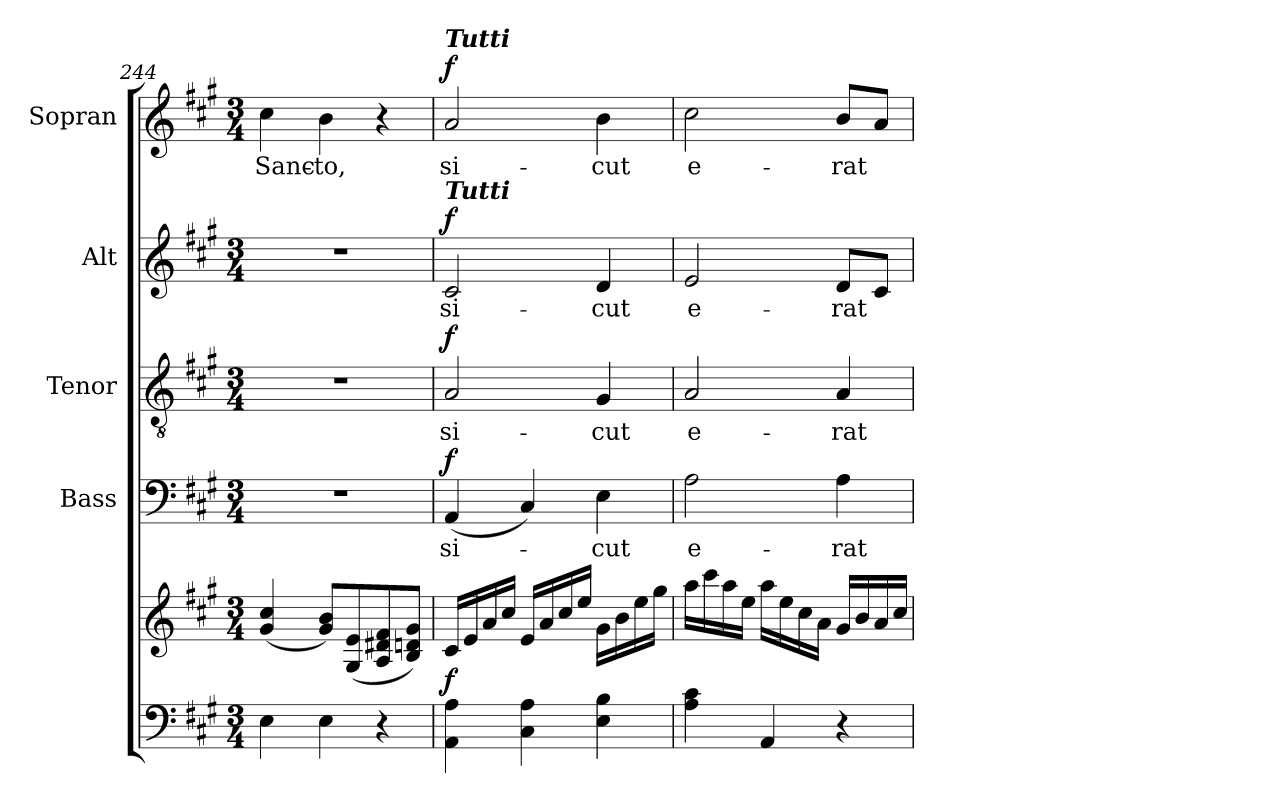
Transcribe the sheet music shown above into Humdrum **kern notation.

**kern	**kern	**dynam	**kern	**text	**dynam	**kern	**text	**dynam	**kern	**text	**dynam	**kern	**text	**dynam
*part5	*part5	*part5	*part4	*part4	*part4	*part3	*part3	*part3	*part2	*part2	*part2	*part1	*part1	*part1
*staff6	*staff5	*staff5/6	*staff4	*staff4	*staff4	*staff3	*staff3	*staff3	*staff2	*staff2	*staff2	*staff1	*staff1	*staff1
*	*	*	*I"Bass	*	*	*I"Tenor	*	*	*I"Alt	*	*	*I"Sopran	*	*
*	*	*	*I'B.	*	*	*I'T.	*	*	*I'A.	*	*	*I'S.	*	*
*clefF4	*clefG2	*	*clefF4	*	*	*clefGv2	*	*	*clefG2	*	*	*clefG2	*	*
*k[f#c#g#]	*k[f#c#g#]	*	*k[f#c#g#]	*	*	*k[f#c#g#]	*	*	*k[f#c#g#]	*	*	*k[f#c#g#]	*	*
*A:	*A:	*	*A:	*	*	*A:	*	*	*A:	*	*	*A:	*	*
*M3/4	*M3/4	*	*M3/4	*	*	*M3/4	*	*	*M3/4	*	*	*M3/4	*	*
=244	=244	=244	=244	=244	=244	=244	=244	=244	=244	=244	=244	=244	=244	=244
!	!	!	!	!	!	!	!	!	!	!	!	!	!LO:LY:b	!
4E\	(4g#/ 4cc#/	.	2.r	.	.	2.r	.	.	2.r	.	.	4cc#\	Sanc-	.
!	!	!	!	!	!	!	!	!	!	!	!	!	!LO:LY:b	!
4E\	8g#/ 8b/L)	.	.	.	.	.	.	.	.	.	.	4b\	-to,	.
.	(<8G#/ 8e/	.	.	.	.	.	.	.	.	.	.	.	.	.
4r	8A/ 8d#X/ 8f#/	.	.	.	.	.	.	.	.	.	.	4r	.	.
.	8B/ 8dn/ 8g#/J)	.	.	.	.	.	.	.	.	.	.	.	.	.
=245	=245	=245	=245	=245	=245	=245	=245	=245	=245	=245	=245	=245	=245	=245
!	!	!	!	!	!	!	!	!	!	!	!	!LO:TX:a:Bi:t=Tutti	!	!
!	!	!	!	!	!	!	!	!	!LO:TX:a:Bi:t=Tutti	!	!	!	!	!
!	!	!LO:DY:a=2	!	!LO:LY:b	!LO:DY:a	!	!LO:LY:b	!LO:DY:a	!	!LO:LY:b	!LO:DY:a	!	!LO:LY:b	!LO:DY:a
4AA\ 4A\	16c#/LL	f	(<4AA/	si-	f	2A/	si-	f	2c#/	si-	f	2a/	si-	f
.	16e/	.	.	.	.	.	.	.	.	.	.	.	.	.
.	16a/	.	.	.	.	.	.	.	.	.	.	.	.	.
.	16cc#/JJ	.	.	.	.	.	.	.	.	.	.	.	.	.
4C#\ 4A\	16e/LL	.	4C#/)	.	.	.	.	.	.	.	.	.	.	.
.	16a/	.	.	.	.	.	.	.	.	.	.	.	.	.
.	16cc#/	.	.	.	.	.	.	.	.	.	.	.	.	.
.	16ee/JJ	.	.	.	.	.	.	.	.	.	.	.	.	.
!	!	!	!	!LO:LY:b	!	!	!LO:LY:b	!	!	!LO:LY:b	!	!	!LO:LY:b	!
4E\ 4B\	16g#\LL	.	4E\	-cut	.	4G#/	-cut	.	4d/	-cut	.	4b\	-cut	.
.	16b\	.	.	.	.	.	.	.	.	.	.	.	.	.
.	16ee\	.	.	.	.	.	.	.	.	.	.	.	.	.
.	16gg#\JJ	.	.	.	.	.	.	.	.	.	.	.	.	.
!!LO:LB:g=z
=246	=246	=246	=246	=246	=246	=246	=246	=246	=246	=246	=246	=246	=246	=246
!	!	!	!	!LO:LY:b	!	!	!LO:LY:b	!	!	!LO:LY:b	!	!	!LO:LY:b	!
4A\ 4c#\	16aa\LL	.	2A\	e-	.	2A/	e-	.	2e/	e-	.	2cc#\	e-	.
.	16ccc#\	.	.	.	.	.	.	.	.	.	.	.	.	.
.	16aa\	.	.	.	.	.	.	.	.	.	.	.	.	.
.	16ee\JJ	.	.	.	.	.	.	.	.	.	.	.	.	.
4AA/	16aa\LL	.	.	.	.	.	.	.	.	.	.	.	.	.
.	16ee\	.	.	.	.	.	.	.	.	.	.	.	.	.
.	16cc#\	.	.	.	.	.	.	.	.	.	.	.	.	.
.	16a\JJ	.	.	.	.	.	.	.	.	.	.	.	.	.
!	!	!	!	!LO:LY:b	!	!	!LO:LY:b	!	!	!LO:LY:b	!	!	!LO:LY:b	!
4r	16g#/LL	.	4A\	-rat	.	4A/	-rat	.	8d/L	-rat	.	8b/L	-rat	.
.	16b/	.	.	.	.	.	.	.	.	.	.	.	.	.
.	16a/	.	.	.	.	.	.	.	8c#/J	.	.	8a/J	.	.
.	16cc#/JJ	.	.	.	.	.	.	.	.	.	.	.	.	.
=	=	=	=	=	=	=	=	=	=	=	=	=	=	=
*-	*-	*-	*-	*-	*-	*-	*-	*-	*-	*-	*-	*-	*-	*-
